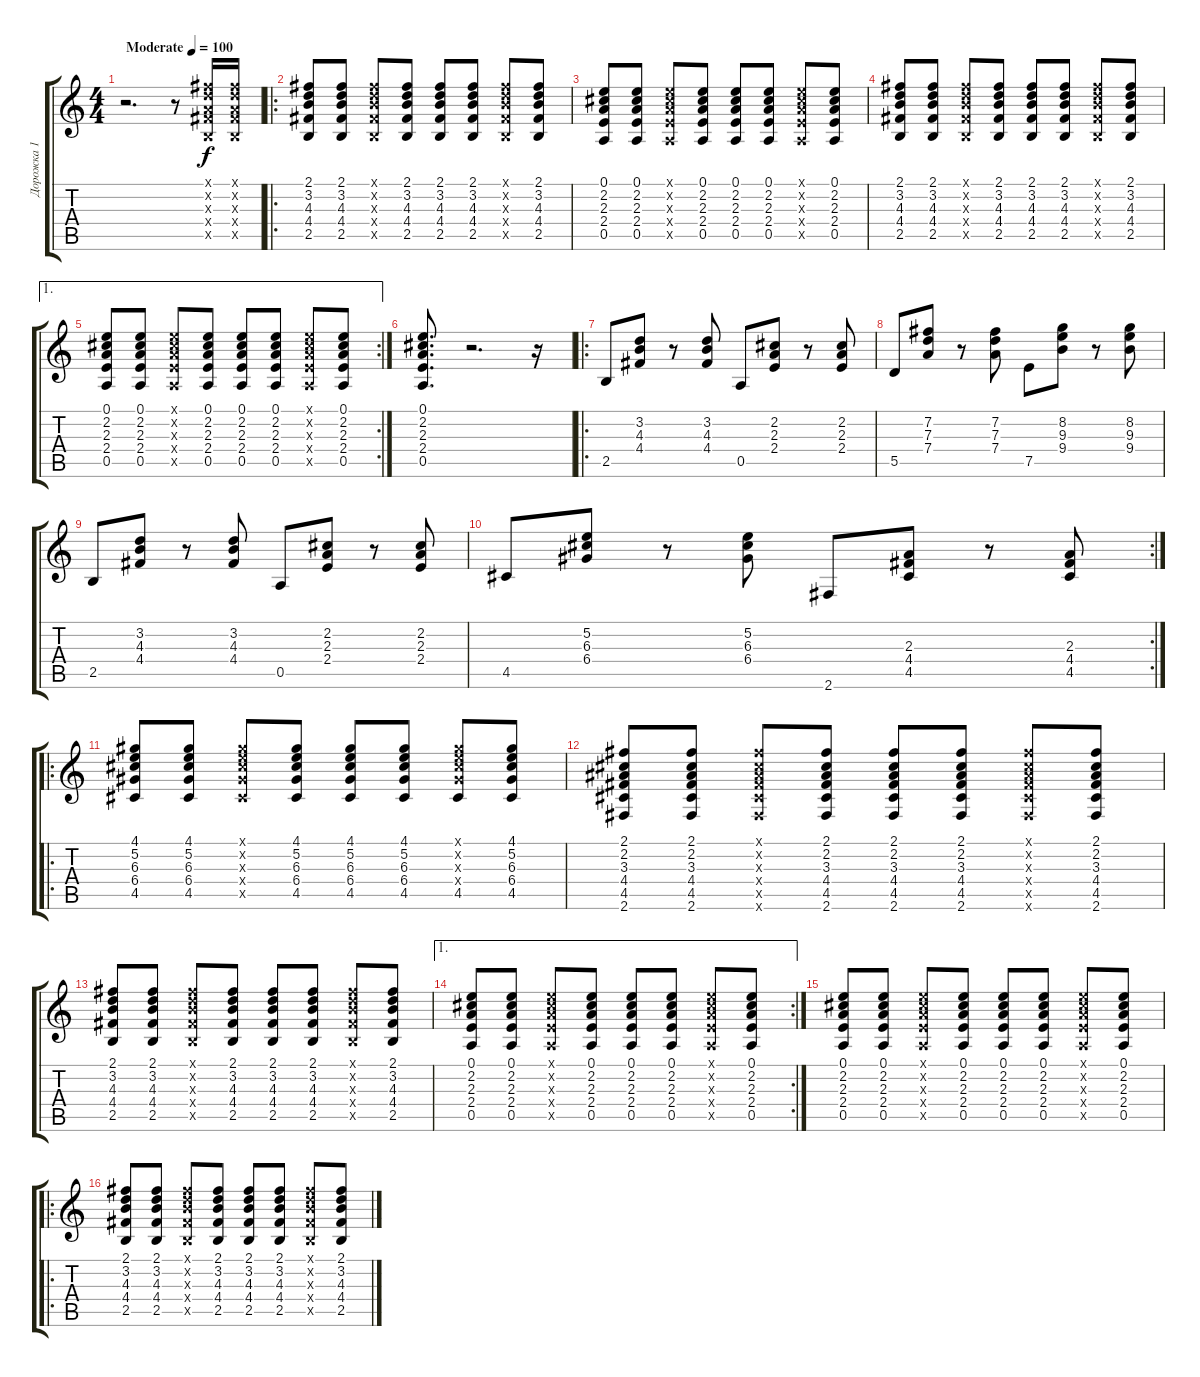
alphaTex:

\track ("Дорожка 1" "Дорожка 1") {instrument electricguitarclean}
\staff {score tabs}
\tuning (E4 B3 G3 D3 A2 E2) {hide}
\ts (4 4)
\tempo (100 "Moderate")
\clef g2
\ks c
r.2{d dy f instrument electricguitarclean} r.8 (2.1{x} 3.2{x} 2.3{x} 4.4{x} 2.5{x}).16 (2.1{x} 3.2{x} 2.3{x} 4.4{x} 2.5{x}).16 |
\ro
(2.1 3.2 4.3 4.4 2.5).8 (2.1 3.2 4.3 4.4 2.5).8 (2.1{x} 3.2{x} 4.3{x} 4.4{x} 2.5{x}).8 (2.1 3.2 4.3 4.4 2.5).8 (2.1 3.2 4.3 4.4 2.5).8 (2.1 3.2 4.3 4.4 2.5).8 (2.1{x} 3.2{x} 4.3{x} 4.4{x} 2.5{x}).8 (2.1 3.2 4.3 4.4 2.5).8 |
(0.1 2.2 2.3 2.4 0.5).8 (0.1 2.2 2.3 2.4 0.5).8 (0.1{x} 2.2{x} 2.3{x} 2.4{x} 0.5{x}).8 (0.1 2.2 2.3 2.4 0.5).8 (0.1 2.2 2.3 2.4 0.5).8 (0.1 2.2 2.3 2.4 0.5).8 (0.1{x} 2.2{x} 2.3{x} 2.4{x} 0.5{x}).8 (0.1 2.2 2.3 2.4 0.5).8 |
(2.1 3.2 4.3 4.4 2.5).8 (2.1 3.2 4.3 4.4 2.5).8 (2.1{x} 3.2{x} 4.3{x} 4.4{x} 2.5{x}).8 (2.1 3.2 4.3 4.4 2.5).8 (2.1 3.2 4.3 4.4 2.5).8 (2.1 3.2 4.3 4.4 2.5).8 (2.1{x} 3.2{x} 4.3{x} 4.4{x} 2.5{x}).8 (2.1 3.2 4.3 4.4 2.5).8 |
\ae 1
\rc 2
(0.1 2.2 2.3 2.4 0.5).8 (0.1 2.2 2.3 2.4 0.5).8 (0.1{x} 2.2{x} 2.3{x} 2.4{x} 0.5{x}).8 (0.1 2.2 2.3 2.4 0.5).8 (0.1 2.2 2.3 2.4 0.5).8 (0.1 2.2 2.3 2.4 0.5).8 (0.1{x} 2.2{x} 2.3{x} 2.4{x} 0.5{x}).8 (0.1 2.2 2.3 2.4 0.5).8 |
(0.1 2.2 2.3 2.4 0.5).8{d} r.2{d} r.16 |
\ro
2.5.8 (3.2 4.3 4.4).8 r.8 (3.2 4.3 4.4).8 0.5.8 (2.2 2.3 2.4).8 r.8 (2.2 2.3 2.4).8 |
5.5.8 (7.2 7.3 7.4).8 r.8 (7.2 7.3 7.4).8 7.5.8 (8.2 9.3 9.4).8 r.8 (8.2 9.3 9.4).8 |
2.5.8 (3.2 4.3 4.4).8 r.8 (3.2 4.3 4.4).8 0.5.8 (2.2 2.3 2.4).8 r.8 (2.2 2.3 2.4).8 |
\rc 2
4.5.8 (5.2 6.3 6.4).8 r.8 (5.2 6.3 6.4).8 2.6.8 (2.3 4.4 4.5).8 r.8 (2.3 4.4 4.5).8 |
\ro
(4.1 5.2 6.3 6.4 4.5).8 (4.1 5.2 6.3 6.4 4.5).8 (4.1{x} 5.2{x} 6.3{x} 6.4{x} 4.5{x}).8 (4.1 5.2 6.3 6.4 4.5).8 (4.1 5.2 6.3 6.4 4.5).8 (4.1 5.2 6.3 6.4 4.5).8 (4.1{x} 5.2{x} 6.3{x} 6.4{x} 4.5).8 (4.1 5.2 6.3 6.4 4.5).8 |
(2.1 2.2 3.3 4.4 4.5 2.6).8 (2.1 2.2 3.3 4.4 4.5 2.6).8 (2.1{x} 2.2{x} 3.3{x} 4.4{x} 4.5{x} 2.6{x}).8 (2.1 2.2 3.3 4.4 4.5 2.6).8 (2.1 2.2 3.3 4.4 4.5 2.6).8 (2.1 2.2 3.3 4.4 4.5 2.6).8 (2.1{x} 2.2{x} 3.3{x} 4.4{x} 4.5{x} 2.6{x}).8 (2.1 2.2 3.3 4.4 4.5 2.6).8 |
(2.1 3.2 4.3 4.4 2.5).8 (2.1 3.2 4.3 4.4 2.5).8 (2.1{x} 3.2{x} 4.3{x} 4.4{x} 2.5{x}).8 (2.1 3.2 4.3 4.4 2.5).8 (2.1 3.2 4.3 4.4 2.5).8 (2.1 3.2 4.3 4.4 2.5).8 (2.1{x} 3.2{x} 4.3{x} 4.4{x} 2.5{x}).8 (2.1 3.2 4.3 4.4 2.5).8 |
\ae 1
\rc 2
(0.1 2.2 2.3 2.4 0.5).8 (0.1 2.2 2.3 2.4 0.5).8 (0.1{x} 2.2{x} 2.3{x} 2.4{x} 0.5{x}).8 (0.1 2.2 2.3 2.4 0.5).8 (0.1 2.2 2.3 2.4 0.5).8 (0.1 2.2 2.3 2.4 0.5).8 (0.1{x} 2.2{x} 2.3{x} 2.4{x} 0.5{x}).8 (0.1 2.2 2.3 2.4 0.5).8 |
(0.1 2.2 2.3 2.4 0.5).8 (0.1 2.2 2.3 2.4 0.5).8 (0.1{x} 2.2{x} 2.3{x} 2.4{x} 0.5{x}).8 (0.1 2.2 2.3 2.4 0.5).8 (0.1 2.2 2.3 2.4 0.5).8 (0.1 2.2 2.3 2.4 0.5).8 (0.1{x} 2.2{x} 2.3{x} 2.4{x} 0.5{x}).8 (0.1 2.2 2.3 2.4 0.5).8 |
\ro
(2.1 3.2 4.3 4.4 2.5).8 (2.1 3.2 4.3 4.4 2.5).8 (2.1{x} 3.2{x} 4.3{x} 4.4{x} 2.5{x}).8 (2.1 3.2 4.3 4.4 2.5).8 (2.1 3.2 4.3 4.4 2.5).8 (2.1 3.2 4.3 4.4 2.5).8 (2.1{x} 3.2{x} 4.3{x} 4.4{x} 2.5{x}).8 (2.1 3.2 4.3 4.4 2.5).8
